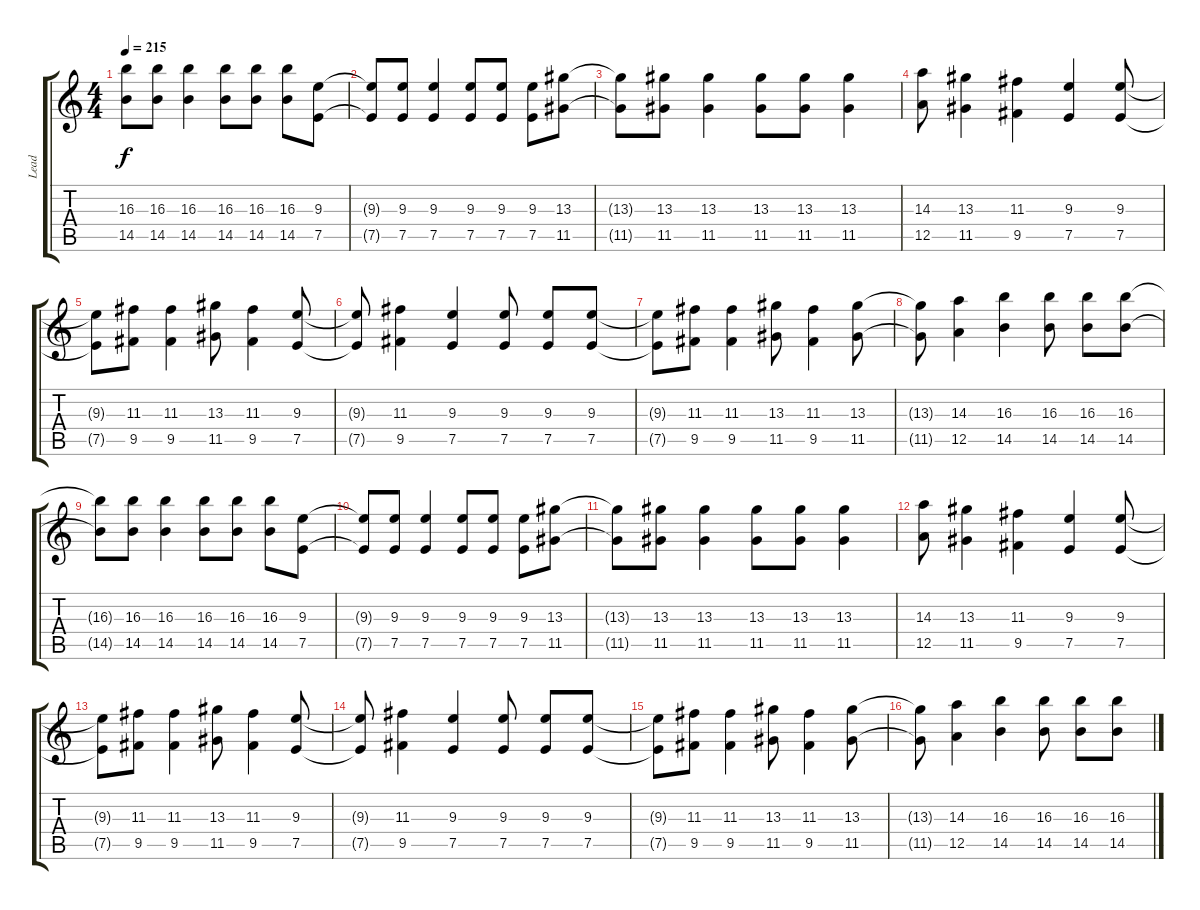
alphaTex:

\track ("Lead" "Lead") {instrument distortionguitar}
\staff {score tabs}
\tuning (E4 B3 G3 D3 A2 E2) {hide}
\ts (4 4)
\tempo 215
\clef g2
\ks c
(16.3{t} 14.5{t}).8{dy f} (16.3 14.5).8 (16.3 14.5).4 (16.3 14.5).8 (16.3 14.5).8 (16.3 14.5).8 (9.3 7.5).8 |
(9.3{t} 7.5{t}).8 (9.3 7.5).8 (9.3 7.5).4 (9.3 7.5).8 (9.3 7.5).8 (9.3 7.5).8 (13.3 11.5).8 |
(13.3{t} 11.5{t}).8 (13.3 11.5).8 (13.3 11.5).4 (13.3 11.5).8 (13.3 11.5).8 (13.3 11.5).4 |
(14.3 12.5).8 (13.3 11.5).4 (11.3 9.5).4 (9.3 7.5).4 (9.3 7.5).8 |
(9.3{t} 7.5{t}).8 (11.3 9.5).8 (11.3 9.5).4 (13.3 11.5).8 (11.3 9.5).4 (9.3 7.5).8 |
(9.3{t} 7.5{t}).8 (11.3 9.5).4 (9.3 7.5).4 (9.3 7.5).8 (9.3 7.5).8 (9.3 7.5).8 |
(9.3{t} 7.5{t}).8 (11.3 9.5).8 (11.3 9.5).4 (13.3 11.5).8 (11.3 9.5).4 (13.3 11.5).8 |
(13.3{t} 11.5{t}).8 (14.3 12.5).4 (16.3 14.5).4 (16.3 14.5).8 (16.3 14.5).8 (16.3 14.5).8 |
(16.3{t} 14.5{t}).8 (16.3 14.5).8 (16.3 14.5).4 (16.3 14.5).8 (16.3 14.5).8 (16.3 14.5).8 (9.3 7.5).8 |
(9.3{t} 7.5{t}).8 (9.3 7.5).8 (9.3 7.5).4 (9.3 7.5).8 (9.3 7.5).8 (9.3 7.5).8 (13.3 11.5).8 |
(13.3{t} 11.5{t}).8 (13.3 11.5).8 (13.3 11.5).4 (13.3 11.5).8 (13.3 11.5).8 (13.3 11.5).4 |
(14.3 12.5).8 (13.3 11.5).4 (11.3 9.5).4 (9.3 7.5).4 (9.3 7.5).8 |
(9.3{t} 7.5{t}).8 (11.3 9.5).8 (11.3 9.5).4 (13.3 11.5).8 (11.3 9.5).4 (9.3 7.5).8 |
(9.3{t} 7.5{t}).8 (11.3 9.5).4 (9.3 7.5).4 (9.3 7.5).8 (9.3 7.5).8 (9.3 7.5).8 |
(9.3{t} 7.5{t}).8 (11.3 9.5).8 (11.3 9.5).4 (13.3 11.5).8 (11.3 9.5).4 (13.3 11.5).8 |
(13.3{t} 11.5{t}).8 (14.3 12.5).4 (16.3 14.5).4 (16.3 14.5).8 (16.3 14.5).8 (16.3 14.5).8
